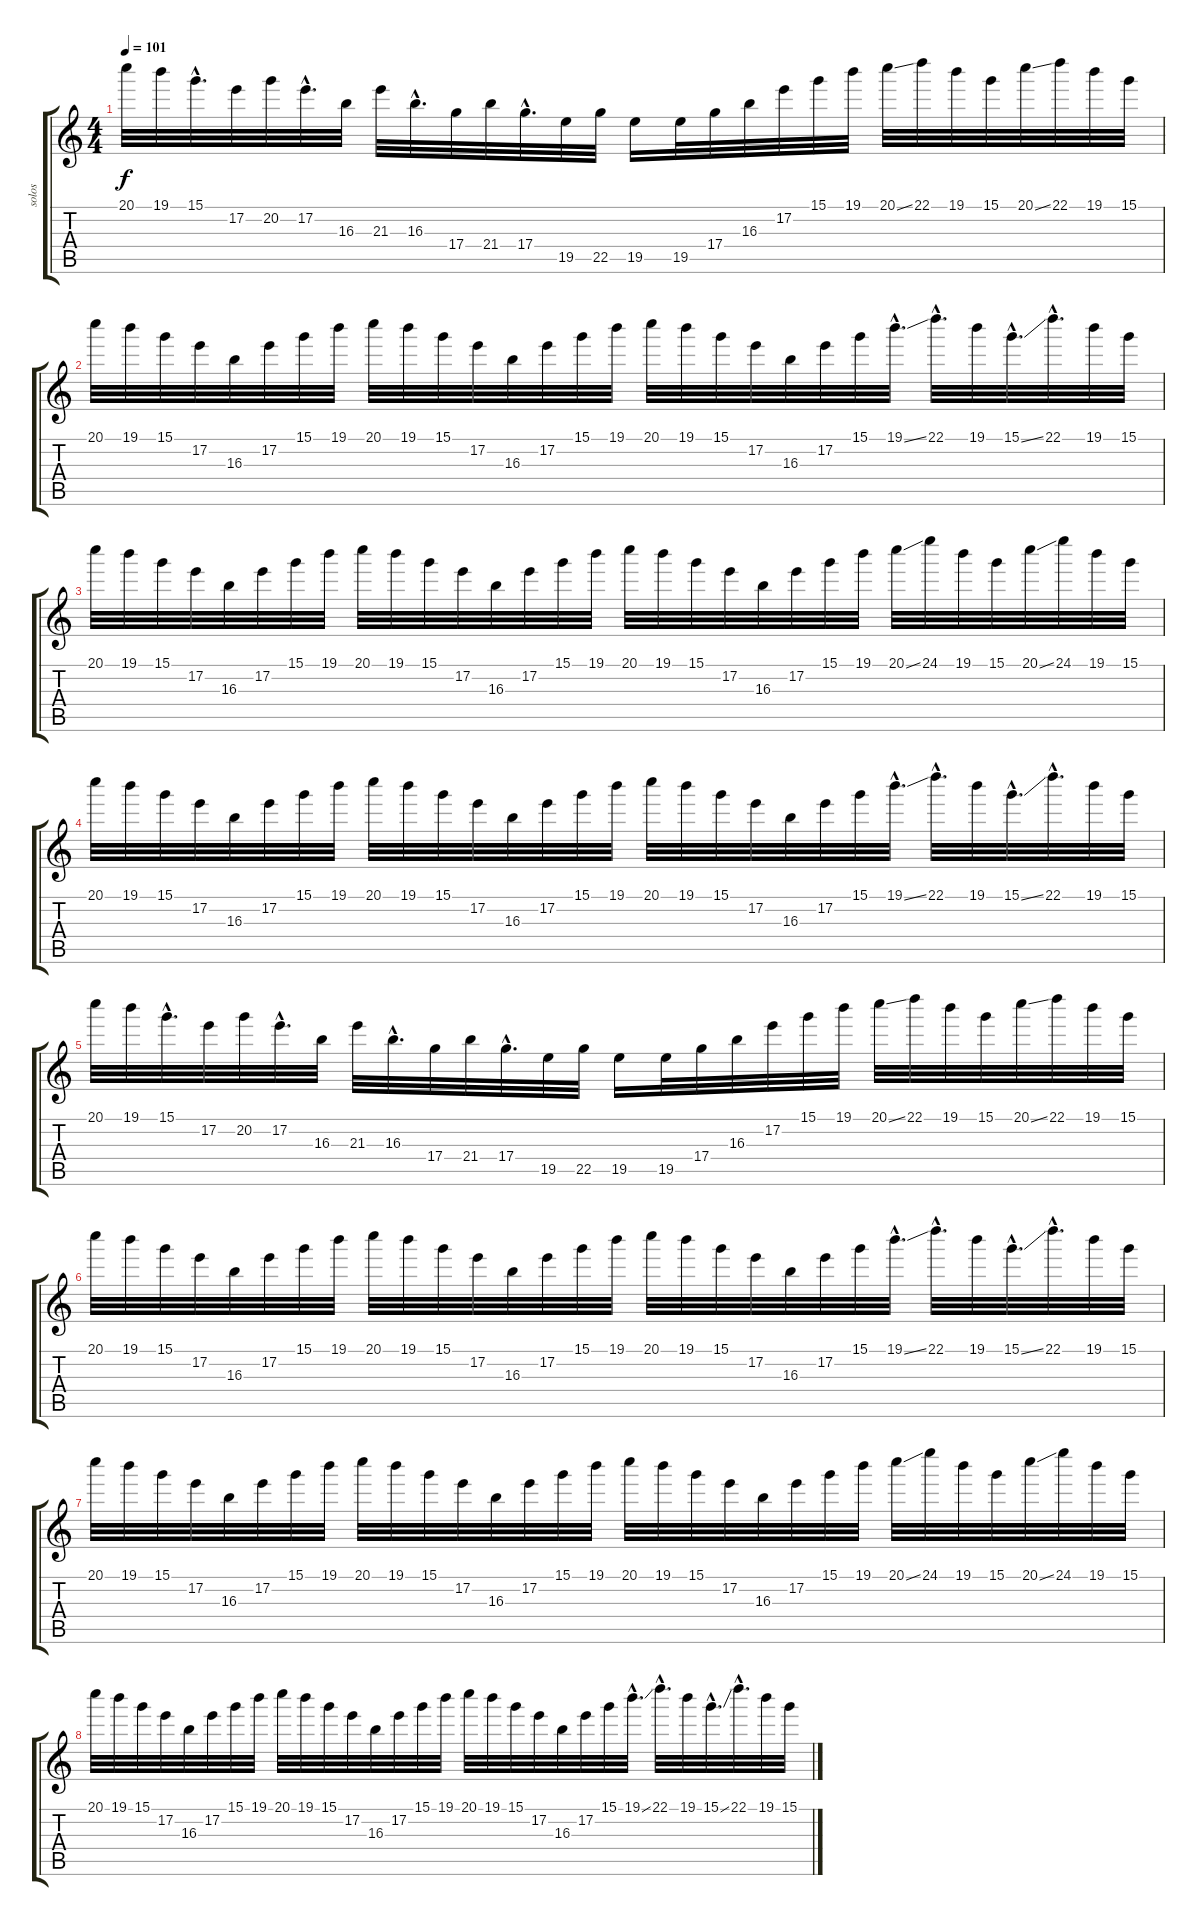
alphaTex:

\track ("solos" "solos") {instrument overdrivenguitar}
\staff {score tabs}
\tuning (E4 B3 G3 D3 A2 E2) {hide}
\ts (4 4)
\tempo 101
\clef g2
\ks c
20.1.32{dy f} 19.1.32 15.1{hac}.32{d} 17.2.32 20.2.32 17.2{hac}.32{d} 16.3.32 21.3.32 16.3{hac}.32{d} 17.4.32 21.4.32 17.4{hac}.32{d} 19.5.32 22.5.32 19.5.16 19.5.32 17.4.32 16.3.32 17.2.32 15.1.32 19.1.32 20.1{ss}.32 22.1.32 19.1.32 15.1.32 20.1{ss}.32 22.1.32 19.1.32 15.1.32 |
20.1.32 19.1.32 15.1.32 17.2.32 16.3.32 17.2.32 15.1.32 19.1.32 20.1.32 19.1.32 15.1.32 17.2.32 16.3.32 17.2.32 15.1.32 19.1.32 20.1.32 19.1.32 15.1.32 17.2.32 16.3.32 17.2.32 15.1.32 19.1{ss hac}.32{d} 22.1{hac}.32{d} 19.1.32 15.1{ss hac}.32{d} 22.1{hac}.32{d} 19.1.32 15.1.32 |
20.1.32 19.1.32 15.1.32 17.2.32 16.3.32 17.2.32 15.1.32 19.1.32 20.1.32 19.1.32 15.1.32 17.2.32 16.3.32 17.2.32 15.1.32 19.1.32 20.1.32 19.1.32 15.1.32 17.2.32 16.3.32 17.2.32 15.1.32 19.1.32 20.1{ss}.32 24.1.32 19.1.32 15.1.32 20.1{ss}.32 24.1.32 19.1.32 15.1.32 |
20.1.32 19.1.32 15.1.32 17.2.32 16.3.32 17.2.32 15.1.32 19.1.32 20.1.32 19.1.32 15.1.32 17.2.32 16.3.32 17.2.32 15.1.32 19.1.32 20.1.32 19.1.32 15.1.32 17.2.32 16.3.32 17.2.32 15.1.32 19.1{ss hac}.32{d} 22.1{hac}.32{d} 19.1.32 15.1{ss hac}.32{d} 22.1{hac}.32{d} 19.1.32 15.1.32 |
20.1.32 19.1.32 15.1{hac}.32{d} 17.2.32 20.2.32 17.2{hac}.32{d} 16.3.32 21.3.32 16.3{hac}.32{d} 17.4.32 21.4.32 17.4{hac}.32{d} 19.5.32 22.5.32 19.5.16 19.5.32 17.4.32 16.3.32 17.2.32 15.1.32 19.1.32 20.1{ss}.32 22.1.32 19.1.32 15.1.32 20.1{ss}.32 22.1.32 19.1.32 15.1.32 |
20.1.32 19.1.32 15.1.32 17.2.32 16.3.32 17.2.32 15.1.32 19.1.32 20.1.32 19.1.32 15.1.32 17.2.32 16.3.32 17.2.32 15.1.32 19.1.32 20.1.32 19.1.32 15.1.32 17.2.32 16.3.32 17.2.32 15.1.32 19.1{ss hac}.32{d} 22.1{hac}.32{d} 19.1.32 15.1{ss hac}.32{d} 22.1{hac}.32{d} 19.1.32 15.1.32 |
20.1.32 19.1.32 15.1.32 17.2.32 16.3.32 17.2.32 15.1.32 19.1.32 20.1.32 19.1.32 15.1.32 17.2.32 16.3.32 17.2.32 15.1.32 19.1.32 20.1.32 19.1.32 15.1.32 17.2.32 16.3.32 17.2.32 15.1.32 19.1.32 20.1{ss}.32 24.1.32 19.1.32 15.1.32 20.1{ss}.32 24.1.32 19.1.32 15.1.32 |
20.1.32 19.1.32 15.1.32 17.2.32 16.3.32 17.2.32 15.1.32 19.1.32 20.1.32 19.1.32 15.1.32 17.2.32 16.3.32 17.2.32 15.1.32 19.1.32 20.1.32 19.1.32 15.1.32 17.2.32 16.3.32 17.2.32 15.1.32 19.1{ss hac}.32{d} 22.1{hac}.32{d} 19.1.32 15.1{ss hac}.32{d} 22.1{hac}.32{d} 19.1.32 15.1.32
